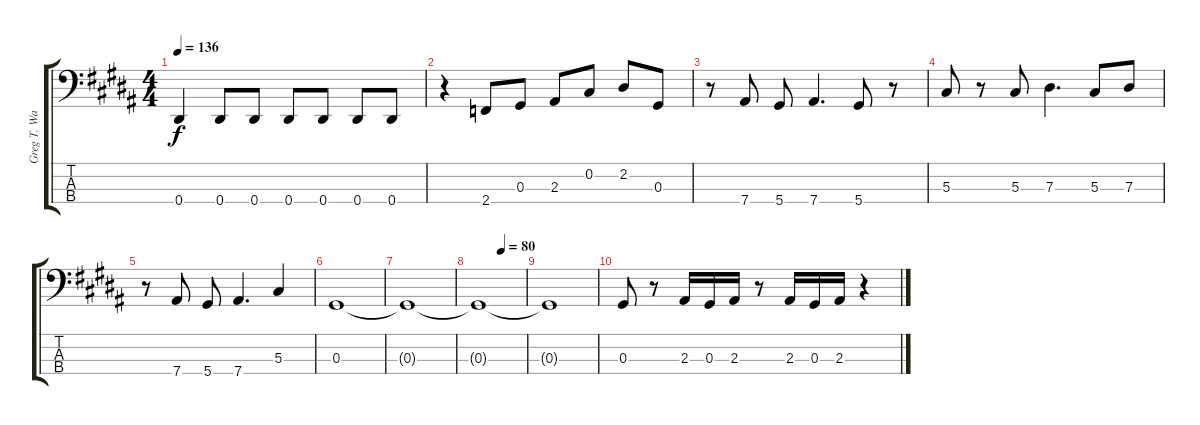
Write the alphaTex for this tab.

\track ("Greg T. Walker Bass" "Greg T. Wa") {instrument electricbassfinger}
\staff {score tabs}
\tuning (Gb2 Db2 Ab1 Eb1) {hide}
\ts (4 4)
\tempo 136
\clef f4
\ks b
0.4.4{dy f} 0.4.8 0.4.8 0.4.8 0.4.8 0.4.8 0.4.8 |
r.4 2.4.8 0.3.8 2.3.8 0.2.8 2.2.8 0.3.8 |
r.8 7.4.8 5.4.8 7.4.4{d} 5.4.8 r.8 |
5.3.8 r.8 5.3.8 7.3.4{d} 5.3.8 7.3.8 |
r.8 7.4.8 5.4.8 7.4.4{d} 5.3.4 |
0.3.1 |
0.3{t}.1 |
\tempo (80 0.5)
0.3{t}.1 |
0.3{t}.1 |
0.3.8 r.8 2.3.16 0.3.16 2.3.16 r.8 2.3.16 0.3.16 2.3.16 r.4
